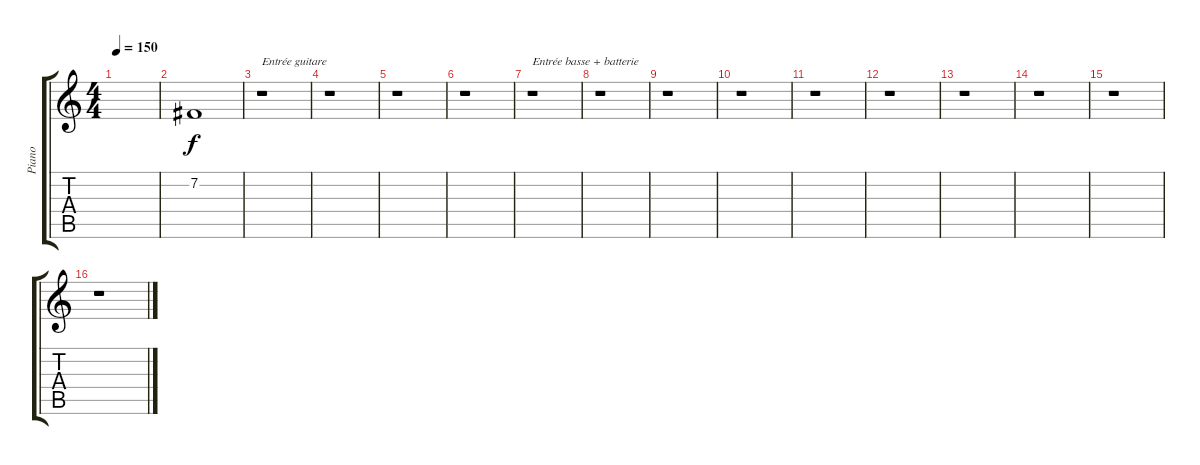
\track ("Piano" "Piano") {instrument recorder}
\staff {score tabs}
\tuning (E4 B3 G3 D3 A2 E2) {hide}
\ts (4 4)
\tempo 150
\clef g2
\ks c
|
7.2{t}.1 |
r.1{txt "Entrée guitare"} |
r.1 |
r.1 |
r.1 |
r.1{txt "Entrée basse + batterie"} |
r.1 |
r.1 |
r.1 |
r.1 |
r.1 |
r.1 |
r.1 |
r.1 |
r.1
